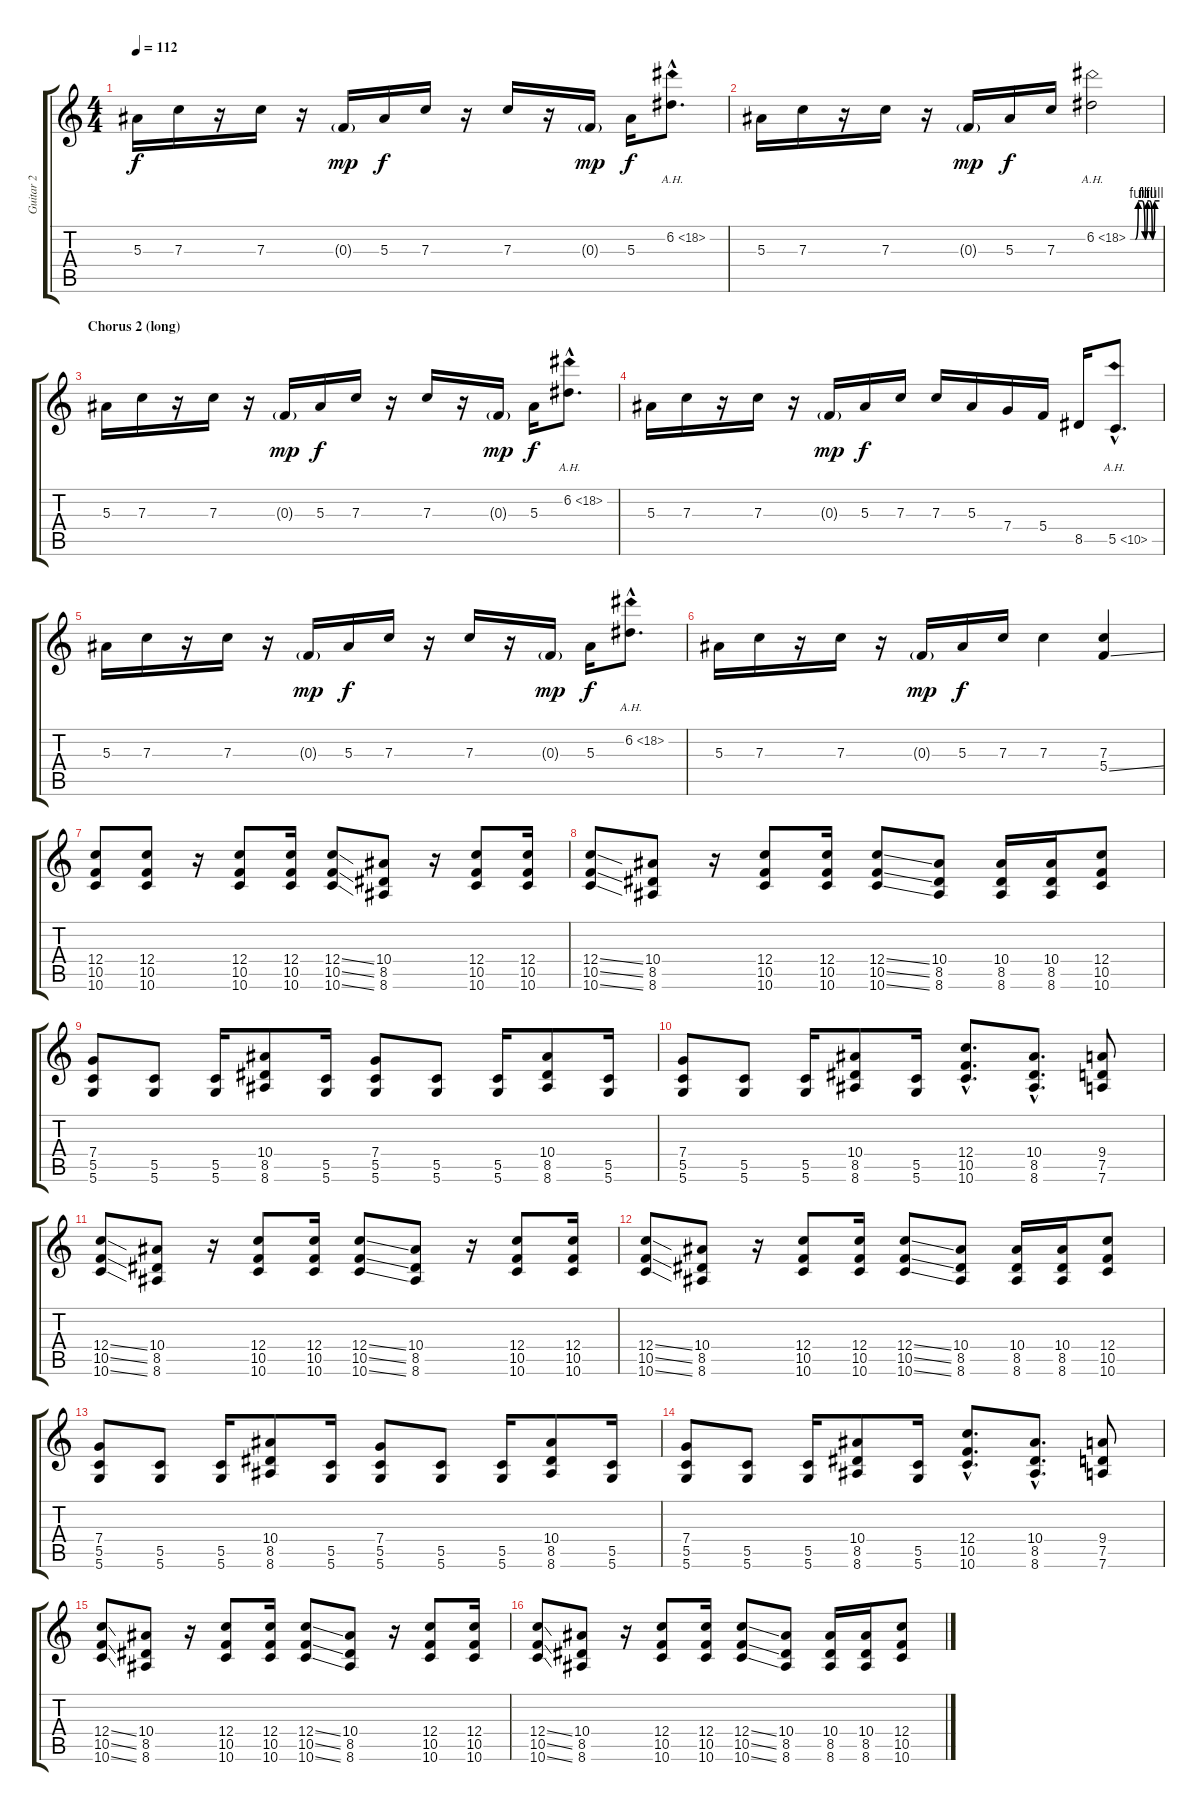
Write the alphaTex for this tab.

\track ("Guitar 2" "Guitar 2") {instrument distortionguitar}
\staff {score tabs}
\tuning (D4 A3 F3 C3 G2 D2) {hide}
\ts (4 4)
\tempo 112
\clef g2
\ks c
5.3.16{dy f} 7.3.16 r.16 7.3.16 r.16 0.3{g}.16{dy mp} 5.3.16{dy f} 7.3.16 r.16 7.3.16 r.16 0.3{g}.16{dy mp} 5.3.16{dy f} 6.2{ah 12 hac}.8{d} |
5.3.16 7.3.16 r.16 7.3.16 r.16 0.3{g}.16{dy mp} 5.3.16{dy f} 7.3.16 6.2{be (custom 0 0 10 0 16 4 24 4 30 0 35 4 40 4 45 0 50 4 60 4) ah 12}.2 |
\section ("" "Chorus 2 (long)")
5.3.16 7.3.16 r.16 7.3.16 r.16 0.3{g}.16{dy mp} 5.3.16{dy f} 7.3.16 r.16 7.3.16 r.16 0.3{g}.16{dy mp} 5.3.16{dy f} 6.2{ah 12 hac}.8{d} |
5.3.16 7.3.16 r.16 7.3.16 r.16 0.3{g}.16{dy mp} 5.3.16{dy f} 7.3.16 7.3.16 5.3.16 7.4.16 5.4.16 8.5.16 5.5{ah 5 hac}.8{d} |
5.3.16 7.3.16 r.16 7.3.16 r.16 0.3{g}.16{dy mp} 5.3.16{dy f} 7.3.16 r.16 7.3.16 r.16 0.3{g}.16{dy mp} 5.3.16{dy f} 6.2{ah 12 hac}.8{d} |
5.3.16 7.3.16 r.16 7.3.16 r.16 0.3{g}.16{dy mp} 5.3.16{dy f} 7.3.16 7.3.4 (7.3 5.4{ss}).4 |
(12.4 10.5 10.6).8 (12.4 10.5 10.6).8 r.16 (12.4 10.5 10.6).8 (12.4 10.5 10.6).16 (12.4{ss} 10.5{ss} 10.6{ss}).8 (10.4 8.5 8.6).8 r.16 (12.4 10.5 10.6).8 (12.4 10.5 10.6).16 |
(12.4{ss} 10.5{ss} 10.6{ss}).8 (10.4 8.5 8.6).8 r.16 (12.4 10.5 10.6).8 (12.4 10.5 10.6).16 (12.4{ss} 10.5{ss} 10.6{ss}).8 (10.4 8.5 8.6).8 (10.4 8.5 8.6).16 (10.4 8.5 8.6).16 (12.4 10.5 10.6).8 |
(7.4 5.5 5.6).8 (5.5 5.6).8 (5.5 5.6).16 (10.4 8.5 8.6).8 (5.5 5.6).16 (7.4 5.5 5.6).8 (5.5 5.6).8 (5.5 5.6).16 (10.4 8.5 8.6).8 (5.5 5.6).16 |
(7.4 5.5 5.6).8 (5.5 5.6).8 (5.5 5.6).16 (10.4 8.5 8.6).8 (5.5 5.6).16 (12.4{hac} 10.5{hac} 10.6{hac}).8{d} (10.4{hac} 8.5{hac} 8.6{hac}).8{d} (9.4 7.5 7.6).8 |
(12.4{ss} 10.5{ss} 10.6{ss}).8 (10.4 8.5 8.6).8 r.16 (12.4 10.5 10.6).8 (12.4 10.5 10.6).16 (12.4{ss} 10.5{ss} 10.6{ss}).8 (10.4 8.5 8.6).8 r.16 (12.4 10.5 10.6).8 (12.4 10.5 10.6).16 |
(12.4{ss} 10.5{ss} 10.6{ss}).8 (10.4 8.5 8.6).8 r.16 (12.4 10.5 10.6).8 (12.4 10.5 10.6).16 (12.4{ss} 10.5{ss} 10.6{ss}).8 (10.4 8.5 8.6).8 (10.4 8.5 8.6).16 (10.4 8.5 8.6).16 (12.4 10.5 10.6).8 |
(7.4 5.5 5.6).8 (5.5 5.6).8 (5.5 5.6).16 (10.4 8.5 8.6).8 (5.5 5.6).16 (7.4 5.5 5.6).8 (5.5 5.6).8 (5.5 5.6).16 (10.4 8.5 8.6).8 (5.5 5.6).16 |
(7.4 5.5 5.6).8 (5.5 5.6).8 (5.5 5.6).16 (10.4 8.5 8.6).8 (5.5 5.6).16 (12.4{hac} 10.5{hac} 10.6{hac}).8{d} (10.4{hac} 8.5{hac} 8.6{hac}).8{d} (9.4 7.5 7.6).8 |
(12.4{ss} 10.5{ss} 10.6{ss}).8 (10.4 8.5 8.6).8 r.16 (12.4 10.5 10.6).8 (12.4 10.5 10.6).16 (12.4{ss} 10.5{ss} 10.6{ss}).8 (10.4 8.5 8.6).8 r.16 (12.4 10.5 10.6).8 (12.4 10.5 10.6).16 |
(12.4{ss} 10.5{ss} 10.6{ss}).8 (10.4 8.5 8.6).8 r.16 (12.4 10.5 10.6).8 (12.4 10.5 10.6).16 (12.4{ss} 10.5{ss} 10.6{ss}).8 (10.4 8.5 8.6).8 (10.4 8.5 8.6).16 (10.4 8.5 8.6).16 (12.4 10.5 10.6).8
